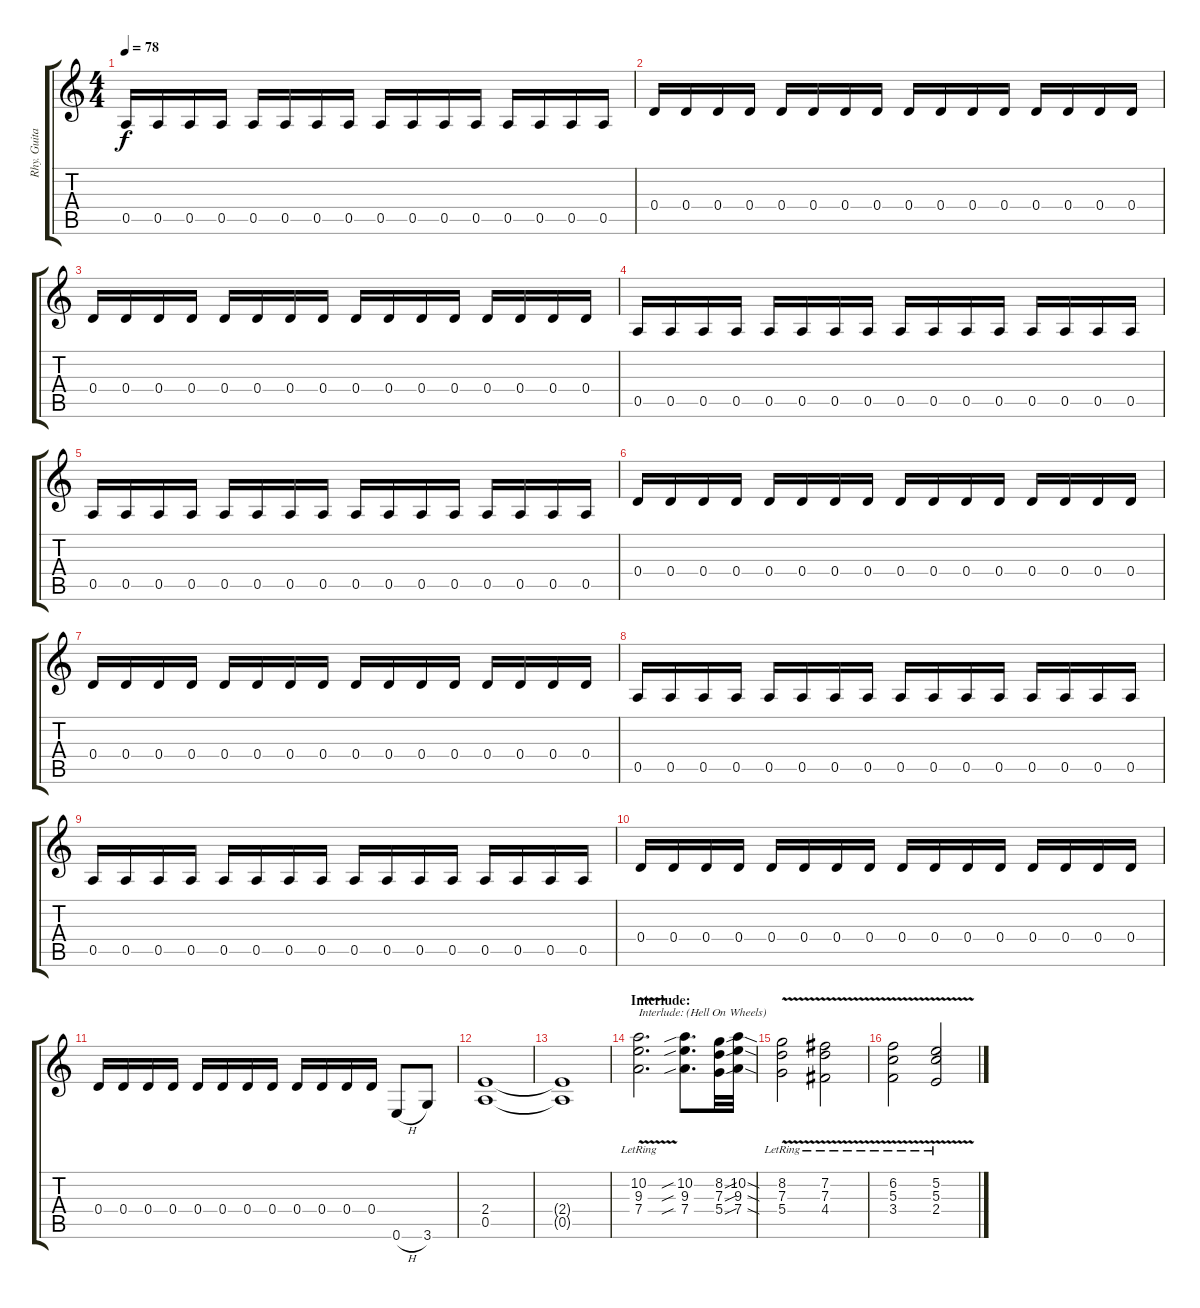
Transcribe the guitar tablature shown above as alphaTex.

\track ("Rhy. Guitar 1" "Rhy. Guita") {instrument distortionguitar}
\staff {score tabs}
\tuning (E4 B3 G3 D3 A2 E2) {hide}
\ts (4 4)
\tempo 78
\clef g2
\ks c
0.5.16{dy f} 0.5.16 0.5.16 0.5.16 0.5.16 0.5.16 0.5.16 0.5.16 0.5.16 0.5.16 0.5.16 0.5.16 0.5.16 0.5.16 0.5.16 0.5.16 |
0.4.16 0.4.16 0.4.16 0.4.16 0.4.16 0.4.16 0.4.16 0.4.16 0.4.16 0.4.16 0.4.16 0.4.16 0.4.16 0.4.16 0.4.16 0.4.16 |
0.4.16 0.4.16 0.4.16 0.4.16 0.4.16 0.4.16 0.4.16 0.4.16 0.4.16 0.4.16 0.4.16 0.4.16 0.4.16 0.4.16 0.4.16 0.4.16 |
0.5.16 0.5.16 0.5.16 0.5.16 0.5.16 0.5.16 0.5.16 0.5.16 0.5.16 0.5.16 0.5.16 0.5.16 0.5.16 0.5.16 0.5.16 0.5.16 |
0.5.16 0.5.16 0.5.16 0.5.16 0.5.16 0.5.16 0.5.16 0.5.16 0.5.16 0.5.16 0.5.16 0.5.16 0.5.16 0.5.16 0.5.16 0.5.16 |
0.4.16 0.4.16 0.4.16 0.4.16 0.4.16 0.4.16 0.4.16 0.4.16 0.4.16 0.4.16 0.4.16 0.4.16 0.4.16 0.4.16 0.4.16 0.4.16 |
0.4.16 0.4.16 0.4.16 0.4.16 0.4.16 0.4.16 0.4.16 0.4.16 0.4.16 0.4.16 0.4.16 0.4.16 0.4.16 0.4.16 0.4.16 0.4.16 |
0.5.16 0.5.16 0.5.16 0.5.16 0.5.16 0.5.16 0.5.16 0.5.16 0.5.16 0.5.16 0.5.16 0.5.16 0.5.16 0.5.16 0.5.16 0.5.16 |
0.5.16 0.5.16 0.5.16 0.5.16 0.5.16 0.5.16 0.5.16 0.5.16 0.5.16 0.5.16 0.5.16 0.5.16 0.5.16 0.5.16 0.5.16 0.5.16 |
0.4.16 0.4.16 0.4.16 0.4.16 0.4.16 0.4.16 0.4.16 0.4.16 0.4.16 0.4.16 0.4.16 0.4.16 0.4.16 0.4.16 0.4.16 0.4.16 |
0.4.16 0.4.16 0.4.16 0.4.16 0.4.16 0.4.16 0.4.16 0.4.16 0.4.16 0.4.16 0.4.16 0.4.16 0.6{h}.8 3.6.8 |
(2.4 0.5).1 |
(2.4{t} 0.5{t}).1 |
\section ("" "Interlude:")
(10.2 9.3{v lr} 7.4{lr}).2{d txt "Interlude: (Hell On Wheels)"} (10.2{sib} 9.3{sib} 7.4{sib}).8{d} (8.2{sou} 7.3{sou} 5.4{sou}).32 (10.2{sod} 9.3{sod} 7.4{sod}).32 |
(8.2{v} 7.3{lr} 5.4{lr}).2 (7.2{v} 7.3{lr} 4.4{lr}).2 |
(6.2{v} 5.3{lr} 3.4{lr}).2 (5.2{v} 5.3{lr} 2.4{lr}).2
